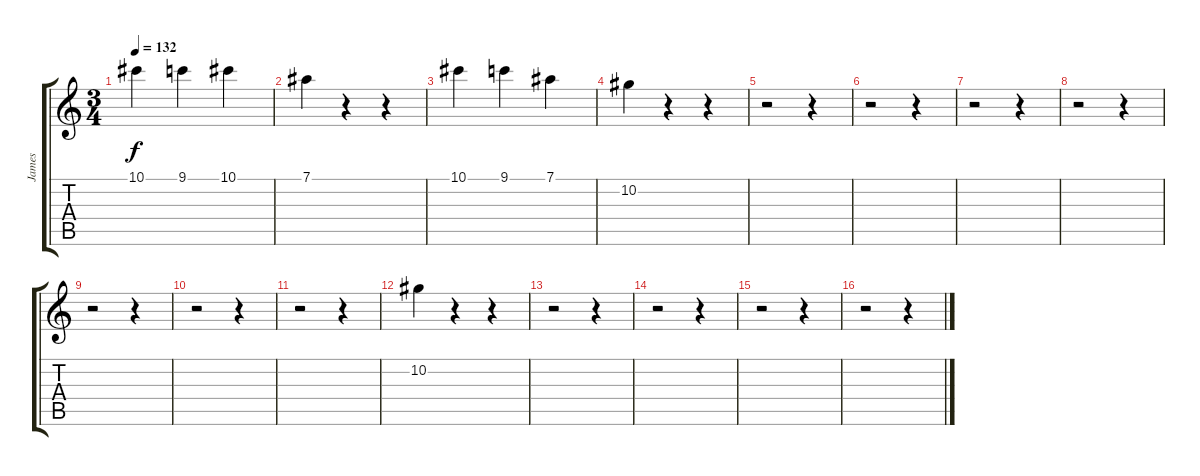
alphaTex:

\track ("James" "James") {instrument electricguitarjazz}
\staff {score tabs}
\tuning (Eb4 Bb3 Gb3 Db3 Ab2 Eb2) {hide}
\ts (3 4)
\tempo 132
\clef g2
\ks c
10.1.4{dy f} 9.1.4 10.1.4 |
7.1.4 r.4 r.4 |
10.1.4 9.1.4 7.1.4 |
10.2.4 r.4 r.4 |
r.2 r.4 |
r.2 r.4 |
r.2 r.4 |
r.2 r.4 |
r.2 r.4 |
r.2 r.4 |
r.2 r.4 |
10.2.4 r.4 r.4 |
r.2 r.4 |
r.2 r.4 |
r.2 r.4 |
r.2 r.4
